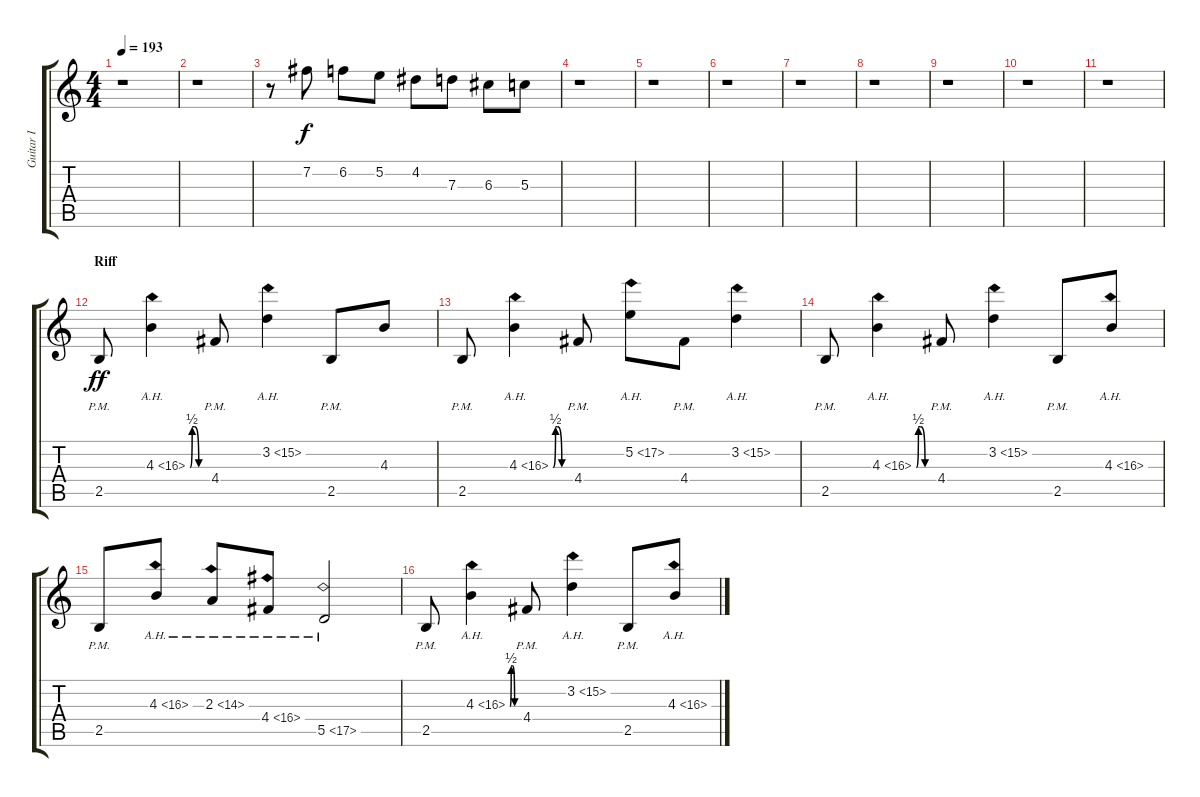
\track ("Guitar I" "Guitar I") {instrument distortionguitar}
\staff {score tabs}
\tuning (E4 B3 G3 D3 A2 E2) {hide}
\ts (4 4)
\tempo 193
\clef g2
\ks c
r.1{dy f} |
r.1 |
r.8 7.2.8 6.2.8 5.2.8 4.2.8 7.3.8 6.3.8 5.3.8 |
r.1 |
r.1 |
r.1 |
r.1 |
r.1 |
r.1 |
r.1 |
r.1 |
\section ("" "Riff")
2.5{pm}.8{dy ff} 4.3{be (custom 0 0 7 2 15 2 30 0 45 0 60 0) ah 12}.4 4.4{pm}.8 3.2{ah 12}.4 2.5{pm}.8 4.3.8 |
2.5{pm}.8 4.3{be (custom 0 0 8 2 15 2 30 0 45 0 60 0) ah 12}.4 4.4{pm}.8 5.2{ah 12}.8 4.4{pm}.8 3.2{ah 12}.4 |
2.5{pm}.8 4.3{be (custom 0 0 7 2 15 2 30 0 45 0 60 0) ah 12}.4 4.4{pm}.8 3.2{ah 12}.4 2.5{pm}.8 4.3{ah 12}.8 |
2.5{pm}.8 4.3{ah 12}.8 2.3{ah 12}.8 4.4{ah 12}.8 5.5{ah 12}.2 |
2.5{pm}.8 4.3{be (custom 0 0 7 2 15 2 30 0 45 0 60 0) ah 12}.4 4.4{pm}.8 3.2{ah 12}.4 2.5{pm}.8 4.3{ah 12}.8
